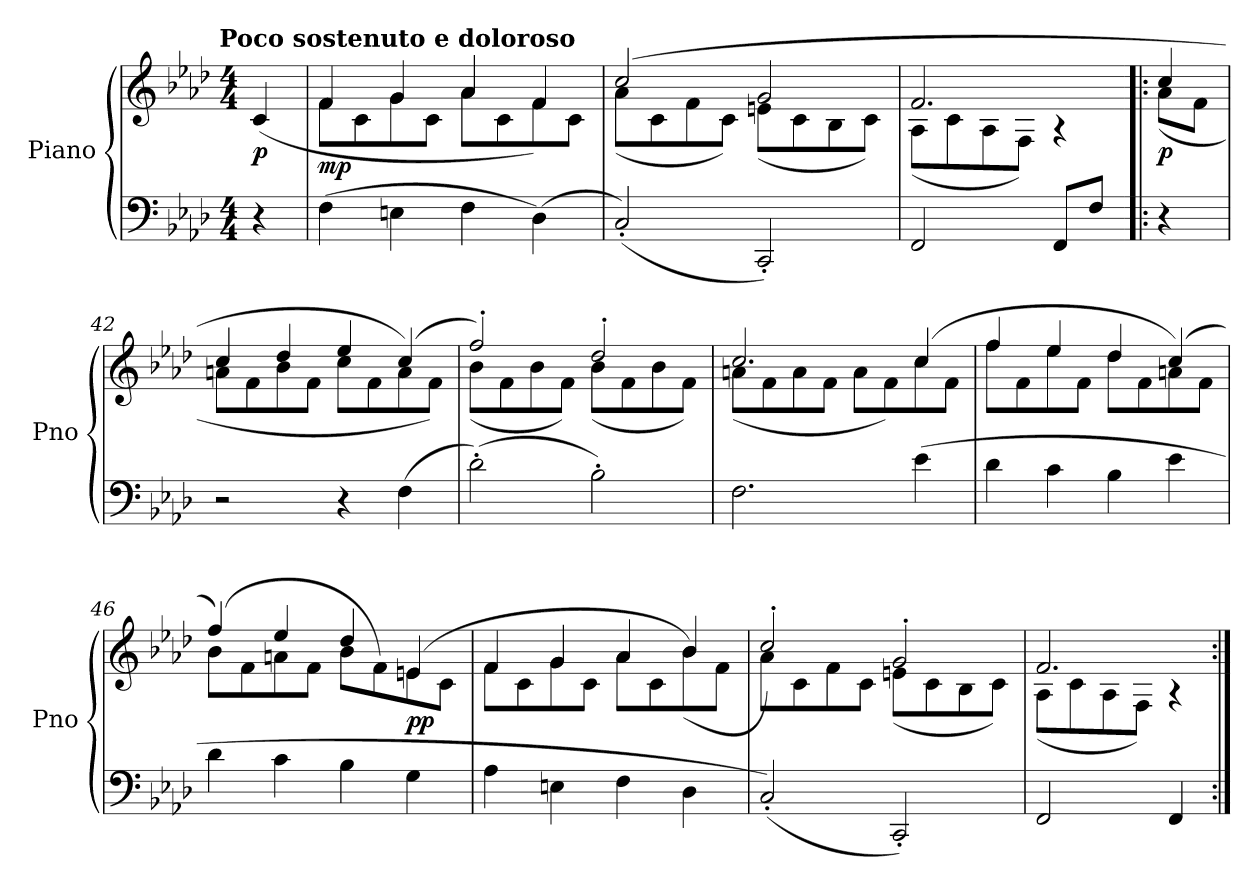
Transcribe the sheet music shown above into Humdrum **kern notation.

**kern	**kern	**dynam
*part1	*part1	*part1
*staff2	*staff1	*staff1/2
*I"Piano	*	*
*I'Pno	*	*
*clefF4	*clefG2	*
*k[b-e-a-d-]	*k[b-e-a-d-]	*
!!LO:TX:omd:t=Poco sostenuto e doloroso
*M4/4	*M4/4	*
*MM112	*MM112	*
=	=	=
4r	(4c/	p
=38	=38	=38
*	*^	*
(4F\	4f/	8f\L	mp
.	.	8c\	.
4En\	4g/	8g\	.
.	.	8c\J	.
4F\	4a-/	8a-\L	.
.	.	8c\	.
(4D-\)	4f/	8f\)	.
.	.	8c\J	.
=39	=39	=39	=39
(2C'/)	(2cc/	(8a-\L	.
.	.	8c\	.
.	.	8f\	.
.	.	8c\J)	.
2CC'/)	2g/	(8en\L	.
.	.	8c\	.
.	.	8B-\	.
.	.	8c\J)	.
=40	=40	=40	=40
2FF/	2.f/	(8A-\L	.
.	.	8c\	.
.	.	8A-\	.
.	.	8F\J)	.
8FF/L	.	4r	.
8F/J	.	.	.
=41!|:	=41!|:	=41!|:	=41!|:
4r	4cc/	(8a-\L	p
.	.	8f\J	.
=42	=42	=42	=42
2r	4cc/	8an\L	.
.	.	8f\	.
.	4dd-/	8b-\	.
.	.	8f\J	.
4r	4ee-/	8cc\L	.
.	.	8f\	.
(4F\	(4cc/)	8a\	.
.	.	8f\J)	.
=43	=43	=43	=43
(2d-'\)	2ff'/)	(8b-\L	.
.	.	8f\	.
.	.	8b-\	.
.	.	8f\J)	.
2B-'\)	2dd-'/	(8b-\L	.
.	.	8f\	.
.	.	8b-\	.
.	.	8f\J)	.
=44	=44	=44	=44
2.F\	2.cc/	(8an\L	.
.	.	8f\	.
.	.	8a\	.
.	.	8f\J	.
.	.	8a\L	.
.	.	8f\)	.
(4e-\	(4cc/	8cc\	.
.	.	8f\J	.
=45	=45	=45	=45
4d-\	4ff/	8ff\L	.
.	.	8f\	.
4c\	4ee-/	8ee-\	.
.	.	8f\J	.
4B-\	4dd-/	8dd-\L	.
.	.	8f\	.
4e-\	(4cc/)	8an\	.
.	.	8f\J	.
=46	=46	=46	=46
4d-\	(4ff/)	8b-\L	.
.	.	8f\	.
4c\	4ee-/	8an\	.
.	.	8f\J	.
4B-\	4dd-/	8b-\L	.
.	.	8f\)	.
4G\	(4en/	8e\	pp
.	.	8c\J	.
=47	=47	=47	=47
4A-\	4f/	8f\L	.
.	.	8c\	.
4En\	4g/	8g\	.
.	.	8c\J	.
4F\	4a-/	8a-\L	.
.	.	8c\	.
4D-\	4b-/	(8b-\)	.
.	.	8f\J	.
=48	=48	=48	=48
(2C'/)	2cc'/)	8a-\L	.
.	.	8c\	.
.	.	8f\	.
.	.	8c\J	.
2CC'/)	2g'/	(8en\L	.
.	.	8c\	.
.	.	8B-\	.
.	.	8c\J)	.
=49	=49	=49	=49
2FF/	2.f/	(8A-\L	.
.	.	8c\	.
.	.	8A-\	.
.	.	8F\J)	.
4FF/	.	4r	.
*	*v	*v	*
=:|!	=:|!	=:|!
*-	*-	*-
